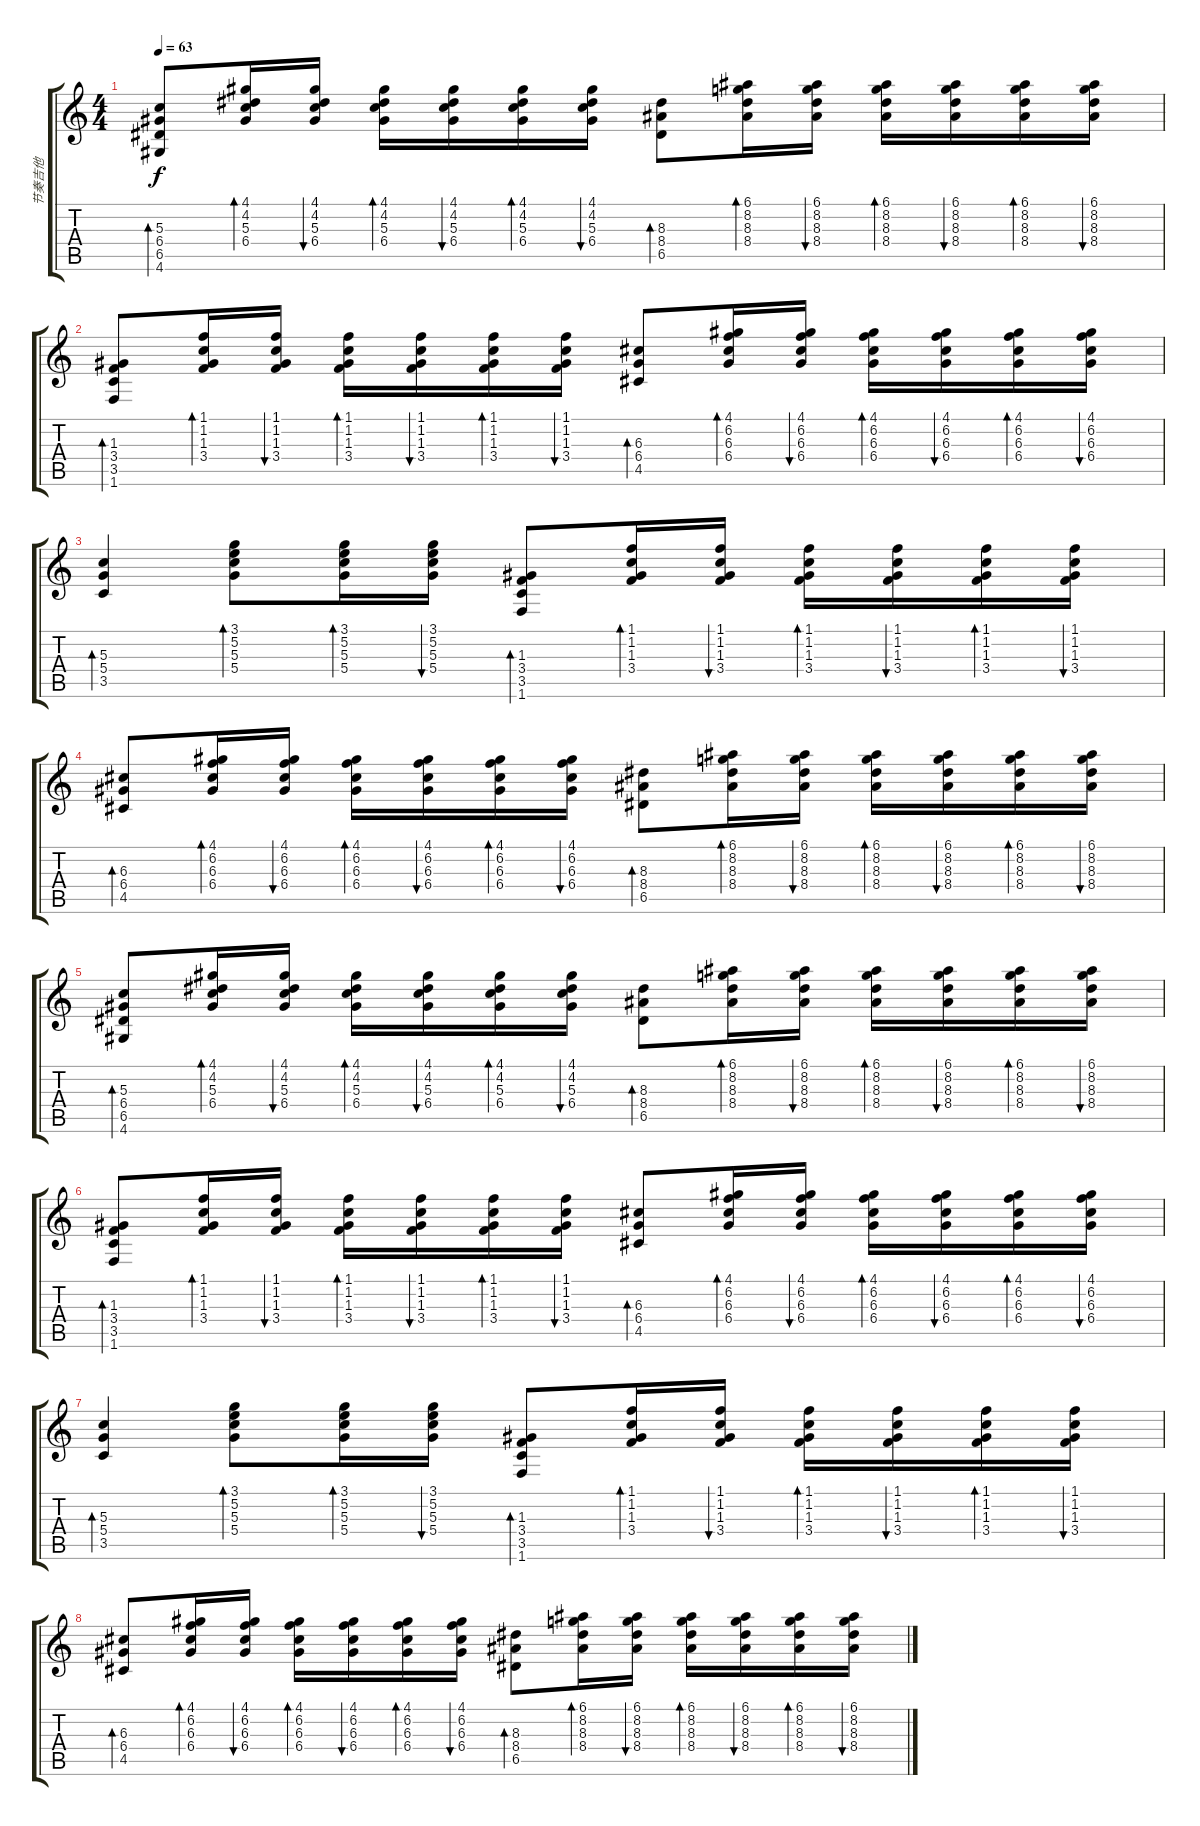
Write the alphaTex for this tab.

\track ("节奏吉他" "节奏吉他") {instrument acousticguitarsteel}
\staff {score tabs}
\tuning (E4 B3 G3 D3 A2 E2) {hide}
\ts (4 4)
\tempo 63
\clef g2
\ks c
(5.3 6.4 6.5 4.6).8{bd 30 dy f} (4.1 4.2 5.3 6.4).16{bd 30} (4.1 4.2 5.3 6.4).16{bu 30} (4.1 4.2 5.3 6.4).16{bd 30} (4.1 4.2 5.3 6.4).16{bu 30} (4.1 4.2 5.3 6.4).16{bd 30} (4.1 4.2 5.3 6.4).16{bu 30} (8.3 8.4 6.5).8{bd 30} (6.1 8.2 8.3 8.4).16{bd 30} (6.1 8.2 8.3 8.4).16{bu 30} (6.1 8.2 8.3 8.4).16{bd 30} (6.1 8.2 8.3 8.4).16{bu 30} (6.1 8.2 8.3 8.4).16{bd 30} (6.1 8.2 8.3 8.4).16{bu 30} |
(1.3 3.4 3.5 1.6).8{bd 30} (1.1 1.2 1.3 3.4).16{bd 30} (1.1 1.2 1.3 3.4).16{bu 30} (1.1 1.2 1.3 3.4).16{bd 30} (1.1 1.2 1.3 3.4).16{bu 30} (1.1 1.2 1.3 3.4).16{bd 30} (1.1 1.2 1.3 3.4).16{bu 30} (6.3 6.4 4.5).8{bd 30} (4.1 6.2 6.3 6.4).16{bd 30} (4.1 6.2 6.3 6.4).16{bu 30} (4.1 6.2 6.3 6.4).16{bd 30} (4.1 6.2 6.3 6.4).16{bu 30} (4.1 6.2 6.3 6.4).16{bd 30} (4.1 6.2 6.3 6.4).16{bu 30} |
(5.3 5.4 3.5).4{bd 30} (3.1 5.2 5.3 5.4).8{bd 30} (3.1 5.2 5.3 5.4).16{bd 30} (3.1 5.2 5.3 5.4).16{bu 30} (1.3 3.4 3.5 1.6).8{bd 30} (1.1 1.2 1.3 3.4).16{bd 30} (1.1 1.2 1.3 3.4).16{bu 30} (1.1 1.2 1.3 3.4).16{bd 30} (1.1 1.2 1.3 3.4).16{bu 30} (1.1 1.2 1.3 3.4).16{bd 30} (1.1 1.2 1.3 3.4).16{bu 30} |
(6.3 6.4 4.5).8{bd 30} (4.1 6.2 6.3 6.4).16{bd 30} (4.1 6.2 6.3 6.4).16{bu 30} (4.1 6.2 6.3 6.4).16{bd 30} (4.1 6.2 6.3 6.4).16{bu 30} (4.1 6.2 6.3 6.4).16{bd 30} (4.1 6.2 6.3 6.4).16{bu 30} (8.3 8.4 6.5).8{bd 30} (6.1 8.2 8.3 8.4).16{bd 30} (6.1 8.2 8.3 8.4).16{bu 30} (6.1 8.2 8.3 8.4).16{bd 30} (6.1 8.2 8.3 8.4).16{bu 30} (6.1 8.2 8.3 8.4).16{bd 30} (6.1 8.2 8.3 8.4).16{bu 30} |
(5.3 6.4 6.5 4.6).8{bd 30} (4.1 4.2 5.3 6.4).16{bd 30} (4.1 4.2 5.3 6.4).16{bu 30} (4.1 4.2 5.3 6.4).16{bd 30} (4.1 4.2 5.3 6.4).16{bu 30} (4.1 4.2 5.3 6.4).16{bd 30} (4.1 4.2 5.3 6.4).16{bu 30} (8.3 8.4 6.5).8{bd 30} (6.1 8.2 8.3 8.4).16{bd 30} (6.1 8.2 8.3 8.4).16{bu 30} (6.1 8.2 8.3 8.4).16{bd 30} (6.1 8.2 8.3 8.4).16{bu 30} (6.1 8.2 8.3 8.4).16{bd 30} (6.1 8.2 8.3 8.4).16{bu 30} |
(1.3 3.4 3.5 1.6).8{bd 30} (1.1 1.2 1.3 3.4).16{bd 30} (1.1 1.2 1.3 3.4).16{bu 30} (1.1 1.2 1.3 3.4).16{bd 30} (1.1 1.2 1.3 3.4).16{bu 30} (1.1 1.2 1.3 3.4).16{bd 30} (1.1 1.2 1.3 3.4).16{bu 30} (6.3 6.4 4.5).8{bd 30} (4.1 6.2 6.3 6.4).16{bd 30} (4.1 6.2 6.3 6.4).16{bu 30} (4.1 6.2 6.3 6.4).16{bd 30} (4.1 6.2 6.3 6.4).16{bu 30} (4.1 6.2 6.3 6.4).16{bd 30} (4.1 6.2 6.3 6.4).16{bu 30} |
(5.3 5.4 3.5).4{bd 30} (3.1 5.2 5.3 5.4).8{bd 30} (3.1 5.2 5.3 5.4).16{bd 30} (3.1 5.2 5.3 5.4).16{bu 30} (1.3 3.4 3.5 1.6).8{bd 30} (1.1 1.2 1.3 3.4).16{bd 30} (1.1 1.2 1.3 3.4).16{bu 30} (1.1 1.2 1.3 3.4).16{bd 30} (1.1 1.2 1.3 3.4).16{bu 30} (1.1 1.2 1.3 3.4).16{bd 30} (1.1 1.2 1.3 3.4).16{bu 30} |
(6.3 6.4 4.5).8{bd 30} (4.1 6.2 6.3 6.4).16{bd 30} (4.1 6.2 6.3 6.4).16{bu 30} (4.1 6.2 6.3 6.4).16{bd 30} (4.1 6.2 6.3 6.4).16{bu 30} (4.1 6.2 6.3 6.4).16{bd 30} (4.1 6.2 6.3 6.4).16{bu 30} (8.3 8.4 6.5).8{bd 30} (6.1 8.2 8.3 8.4).16{bd 30} (6.1 8.2 8.3 8.4).16{bu 30} (6.1 8.2 8.3 8.4).16{bd 30} (6.1 8.2 8.3 8.4).16{bu 30} (6.1 8.2 8.3 8.4).16{bd 30} (6.1 8.2 8.3 8.4).16{bu 30}
